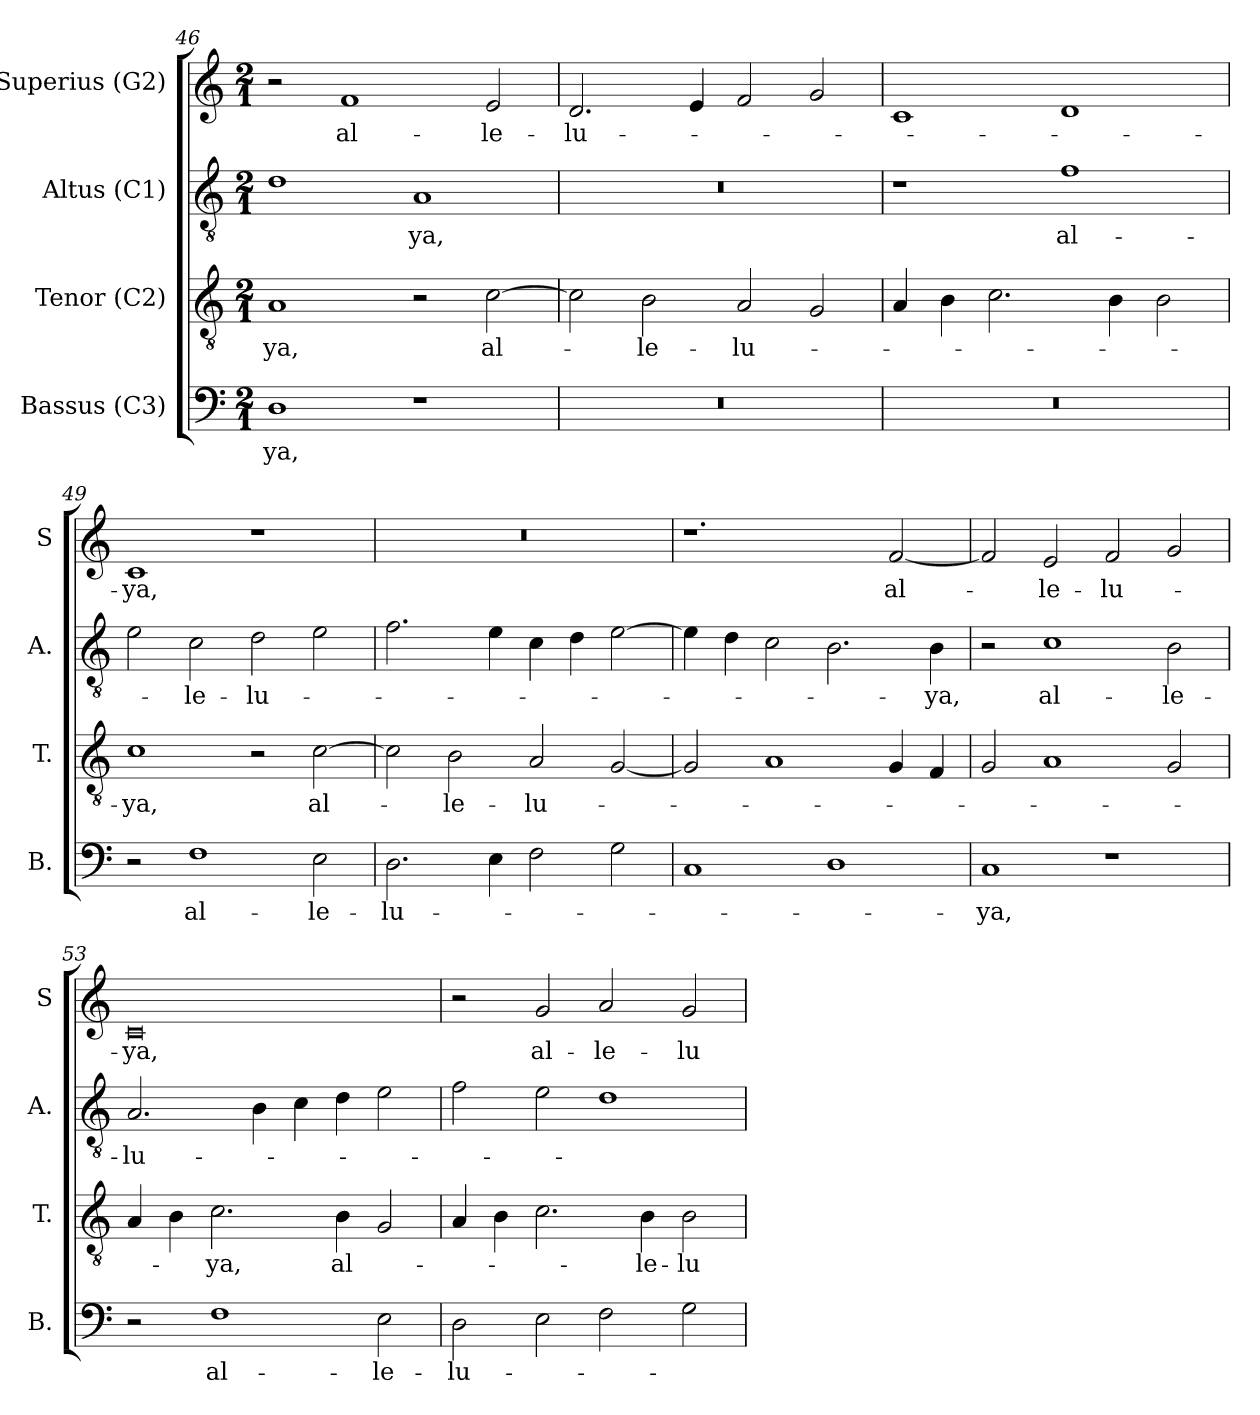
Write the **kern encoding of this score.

**kern	**text	**kern	**text	**kern	**text	**kern	**text
*part4	*part4	*part3	*part3	*part2	*part2	*part1	*part1
*staff4	*staff4	*staff3	*staff3	*staff2	*staff2	*staff1	*staff1
*I"Bassus (C3)	*	*I"Tenor (C2)	*	*I"Altus (C1)	*	*I"Superius (G2)	*
*I'B.	*	*I'T.	*	*I'A.	*	*I'S	*
!!LO:LB:g=z
*clefF4	*	*clefGv2	*	*clefGv2	*	*clefG2	*
*	*	*ITrd7c12	*	*ITrd7c12	*	*	*
*k[]	*	*k[]	*	*k[]	*	*k[]	*
*C:	*	*C:	*	*C:	*	*C:	*
*M2/1	*	*M2/1	*	*M2/1	*	*M2/1	*
=46	=46	=46	=46	=46	=46	=46	=46
!	!LO:LY:b	!	!LO:LY:b	!	!	!	!
1D	-ya,	1AA	-ya,	1D	.	2r	.
!	!	!	!	!	!	!	!LO:LY:b
.	.	.	.	.	.	1f	al-
!	!	!	!	!	!LO:LY:b	!	!
1r	.	2r	.	1AA	-ya,	.	.
!	!	!	!LO:LY:b	!	!	!	!LO:LY:b
.	.	[>2C\	al-	.	.	2e/	-le-
=47	=47	=47	=47	=47	=47	=47	=47
!LO:N:vis=1	!	!	!	!LO:N:vis=1	!	!	!LO:LY:b
0r	.	2C\]	.	0r	.	2.d/	-lu-
!	!	!	!LO:LY:b	!	!	!	!
.	.	2BB\	-le-	.	.	.	.
.	.	.	.	.	.	4e/	.
!	!	!	!LO:LY:b	!	!	!	!
.	.	2AA/	-lu-	.	.	2f/	.
.	.	2GG/	.	.	.	2g/	.
=48	=48	=48	=48	=48	=48	=48	=48
!LO:N:vis=1	!	!	!	!	!	!	!
0r	.	4AA/	.	1r	.	1c	.
.	.	4BB\	.	.	.	.	.
.	.	2.C\	.	.	.	.	.
!	!	!	!	!	!LO:LY:b	!	!
.	.	.	.	1F	al-	1d	.
.	.	4BB\	.	.	.	.	.
.	.	2BB\	.	.	.	.	.
=49	=49	=49	=49	=49	=49	=49	=49
!	!	!	!LO:LY:b	!	!	!	!LO:LY:b
2r	.	1C	-ya,	2E\	.	1c	-ya,
!	!LO:LY:b	!	!	!	!LO:LY:b	!	!
1F	al-	.	.	2C\	-le-	.	.
!	!	!	!	!	!LO:LY:b	!	!
.	.	2r	.	2D\	-lu-	1r	.
!	!LO:LY:b	!	!LO:LY:b	!	!	!	!
2E\	-le-	[>2C\	al-	2E\	.	.	.
=50	=50	=50	=50	=50	=50	=50	=50
!	!LO:LY:b	!	!	!	!	!LO:N:vis=1	!
2.D\	-lu-	2C\]	.	2.F\	.	0r	.
!	!	!	!LO:LY:b	!	!	!	!
.	.	2BB\	-le-	.	.	.	.
4E\	.	.	.	4E\	.	.	.
!	!	!	!LO:LY:b	!	!	!	!
2F\	.	2AA/	-lu-	4C\	.	.	.
.	.	.	.	4D\	.	.	.
2G\	.	[<2GG/	.	[>2E\	.	.	.
!!LO:LB:g=z
=51	=51	=51	=51	=51	=51	=51	=51
1C	.	2GG/]	.	4E\]	.	1.r	.
.	.	.	.	4D\	.	.	.
.	.	1AA	.	2C\	.	.	.
1D	.	.	.	2.BB\	.	.	.
!	!	!	!	!	!	!	!LO:LY:b
.	.	4GG/	.	.	.	[<2f/	al-
!	!	!	!	!	!LO:LY:b	!	!
.	.	4FF/	.	4BB\	-ya,	.	.
=52	=52	=52	=52	=52	=52	=52	=52
!	!LO:LY:b	!	!	!	!	!	!
1C	-ya,	2GG/	.	2r	.	2f/]	.
!	!	!	!	!	!LO:LY:b	!	!LO:LY:b
.	.	1AA	.	1C	al-	2e/	-le-
!	!	!	!	!	!	!	!LO:LY:b
1r	.	.	.	.	.	2f/	-lu-
!	!	!	!	!	!LO:LY:b	!	!
.	.	2GG/	.	2BB\	-le-	2g/	.
=53	=53	=53	=53	=53	=53	=53	=53
!	!	!	!	!	!LO:LY:b	!	!LO:LY:b
2r	.	4AA/	.	2.AA/	-lu-	0c	-ya,
.	.	4BB\	.	.	.	.	.
!	!LO:LY:b	!	!LO:LY:b	!	!	!	!
1F	al-	2.C\	-ya,	.	.	.	.
.	.	.	.	4BB\	.	.	.
.	.	.	.	4C\	.	.	.
!	!	!	!LO:LY:b	!	!	!	!
.	.	4BB\	al-	4D\	.	.	.
!	!LO:LY:b	!	!	!	!	!	!
2E\	-le-	2GG/	.	2E\	.	.	.
=54	=54	=54	=54	=54	=54	=54	=54
!	!LO:LY:b	!	!	!	!	!	!
2D\	-lu-	4AA/	.	2F\	.	2r	.
.	.	4BB\	.	.	.	.	.
!	!	!	!	!	!	!	!LO:LY:b
2E\	.	2.C\	.	2E\	.	2g/	al-
!	!	!	!	!	!	!	!LO:LY:b
2F\	.	.	.	1D	.	2a/	-le-
!	!	!	!LO:LY:b	!	!	!	!
.	.	4BB\	-le-	.	.	.	.
!	!	!	!LO:LY:b	!	!	!	!LO:LY:b
2G\	.	2BB\	-lu-	.	.	2g/	-lu-
=	=	=	=	=	=	=	=
*-	*-	*-	*-	*-	*-	*-	*-
